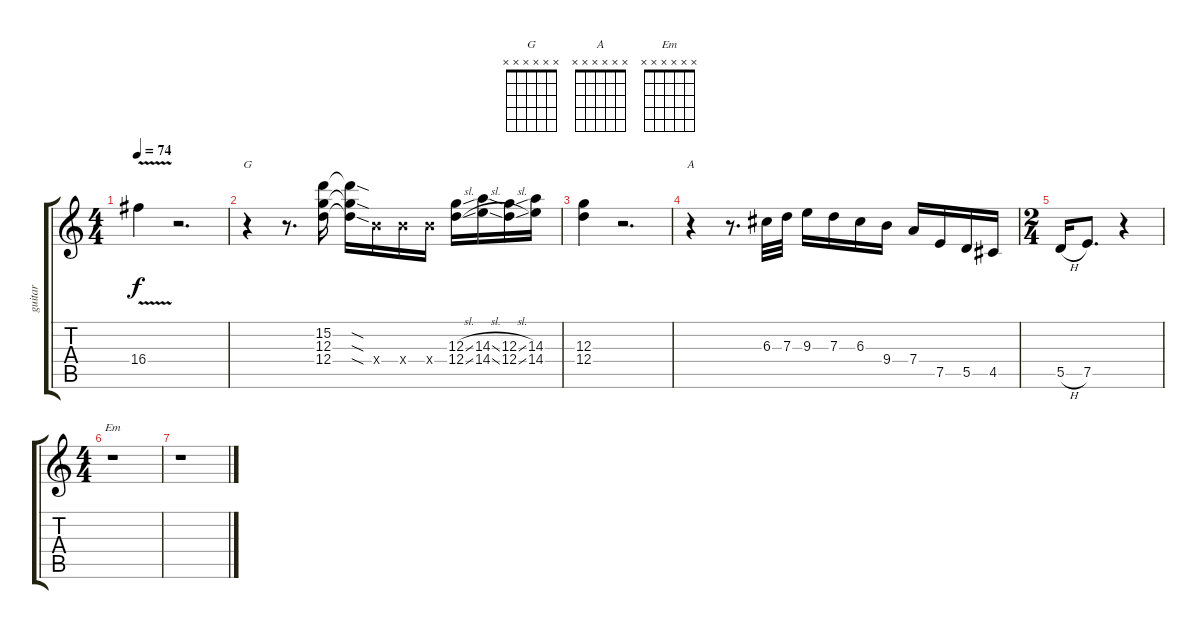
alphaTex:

\track ("guitar" "guitar") {instrument acousticguitarnylon}
\staff {score tabs}
\tuning (E4 B3 G3 D3 A2 E2) {hide}
\chord ("G" x x x x x x)
\chord ("A" x x x x x x)
\chord ("Em" x x x x x x)
\ts (4 4)
\tempo 74
\clef g2
\ks c
16.4{v}.4{dy f} r.2{d} |
r.4{ch "G"} r.8{d} (15.2 12.3 12.4).16 (15.2{sod t} 12.3{sod t} 12.4{sod t}).16 9.4{x}.16 9.4{x}.16 9.4{x}.16 (12.3{sl} 12.4{sl}).16 (14.3{sl} 14.4{sl}).16 (12.3{sl} 12.4{sl}).16 (14.3 14.4).16 |
(12.3 12.4).4 r.2{d} |
r.4{ch "A" volume 0} r.8{d} 6.3.32 7.3.32 9.3.16 7.3.16 6.3.16 9.4.16 7.4.16 7.5.16 5.5.16 4.5.16 |
\ts (2 4)
5.5{h}.16 7.5.8{d} r.4 |
\ts (4 4)
r.1{ch "Em"} |
r.1
